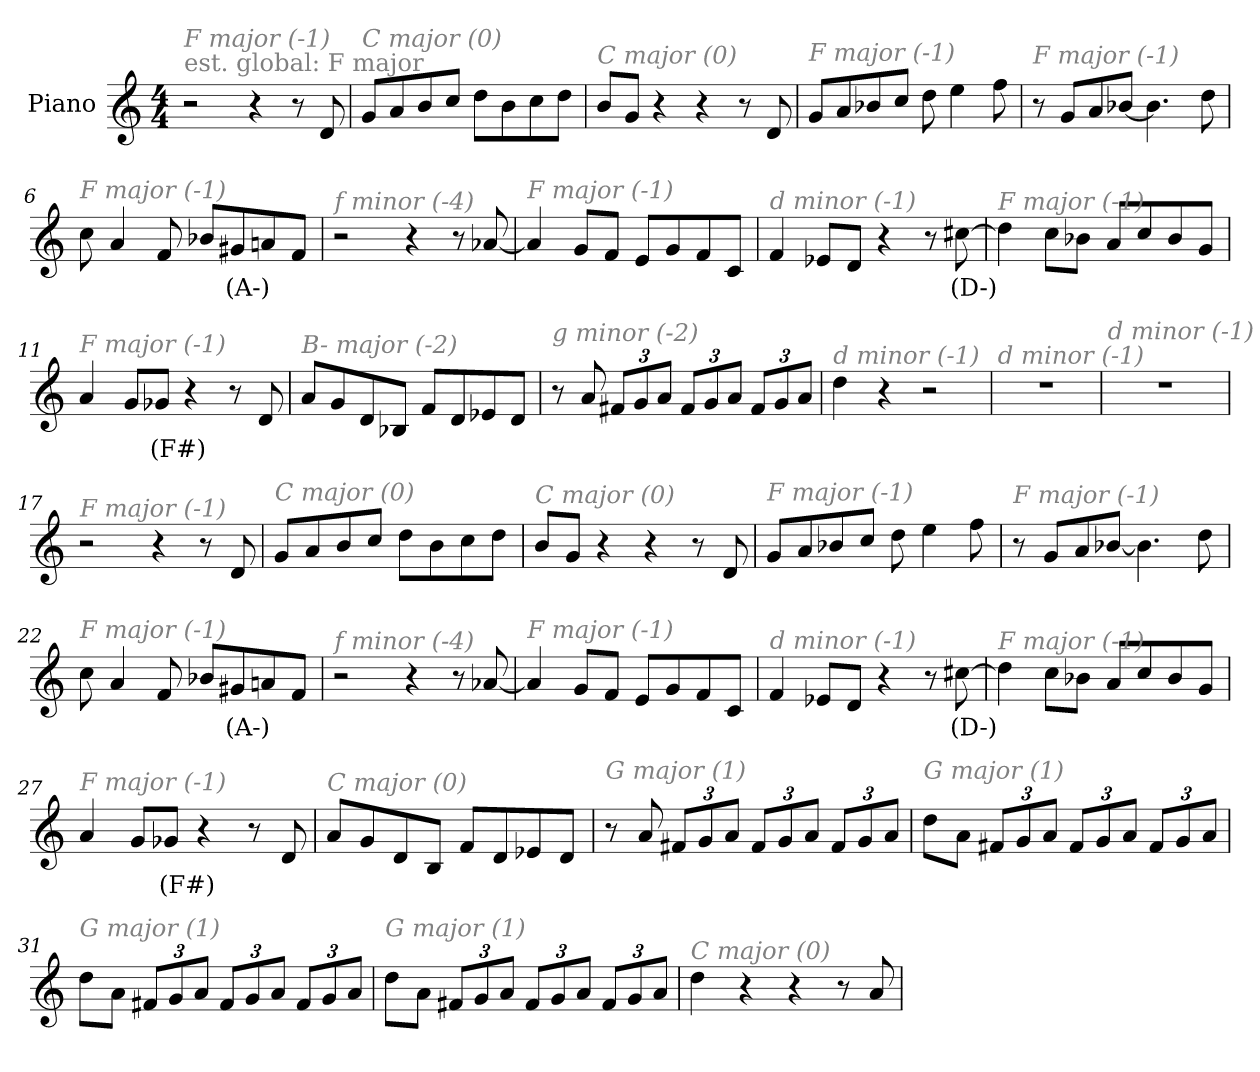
**kern	**text
*part1	*part1
*staff1	*staff1
*I"Piano	*
*I'Pno	*
*clefG2	*
*k[]	*
*M4/4	*
*MM236	*
=1	=1
!LO:TX:a:color=#808080:t=est. global&colon; F major	!
!LO:TX:i:color=#808080:t=F major (-1)	!
2r	.
4r	.
8r	.
8d/	.
=2	=2
!LO:TX:i:color=#808080:t=C major (0)	!
8g/L	.
8a/	.
8b/	.
8cc/J	.
8dd\L	.
8b\	.
8cc\	.
8dd\J	.
=3	=3
!LO:TX:i:color=#808080:t=C major (0)	!
8b/L	.
8g/J	.
4r	.
4r	.
8r	.
8d/	.
=4	=4
!LO:TX:i:color=#808080:t=F major (-1)	!
8g/L	.
8a/	.
8b-X/	.
8cc/J	.
8dd\	.
4ee\	.
8ff\	.
=5	=5
!LO:TX:i:color=#808080:t=F major (-1)	!
8r	.
8g/L	.
8a/	.
[8b-X/J	.
4.b-\]	.
8dd\	.
!!LO:LB:g=z
=6	=6
!LO:TX:i:color=#808080:t=F major (-1)	!
8cc\	.
4a/	.
8f/	.
8b-X/L	.
8g#Xi/	(A-)
8an/	.
8f/J	.
=7	=7
!LO:TX:i:color=#808080:t=f minor (-4)	!
2r	.
4r	.
8r	.
[8a-X/	.
=8	=8
!LO:TX:i:color=#808080:t=F major (-1)	!
4a-/]	.
8g/L	.
8f/J	.
8e/L	.
8g/	.
8f/	.
8c/J	.
=9	=9
!LO:TX:i:color=#808080:t=d minor (-1)	!
4f/	.
8e-X/L	.
8d/J	.
4r	.
8r	.
[8cc#Xi\	(D-)
=10	=10
!LO:TX:i:color=#808080:t=F major (-1)	!
4dd-\]	.
8cc\L	.
8b-X\J	.
8a/L	.
8cc/	.
8b-/	.
8g/J	.
!!LO:LB:g=z
=11	=11
!LO:TX:i:color=#808080:t=F major (-1)	!
4a/	.
8g/L	.
8g-Xi/J	(F#)
4r	.
8r	.
8d/	.
=12	=12
!LO:TX:i:color=#808080:t=B- major (-2)	!
8a/L	.
8g/	.
8d/	.
8B-X/J	.
8f/L	.
8d/	.
8e-X/	.
8d/J	.
=13	=13
!LO:TX:i:color=#808080:t=g minor (-2)	!
8r	.
8a/	.
*Xbrackettup	*
12f#X/L	.
12g/	.
12a/J	.
12f#/L	.
12g/	.
12a/J	.
12f#/L	.
12g/	.
12a/J	.
=14	=14
!LO:TX:i:color=#808080:t=d minor (-1)	!
4dd\	.
4r	.
2r	.
=15	=15
!LO:TX:i:color=#808080:t=d minor (-1)	!
1r	.
!!LO:LB:g=z
=16	=16
!LO:TX:i:color=#808080:t=d minor (-1)	!
1r	.
=17	=17
!LO:TX:i:color=#808080:t=F major (-1)	!
2r	.
4r	.
8r	.
8d/	.
=18	=18
!LO:TX:i:color=#808080:t=C major (0)	!
8g/L	.
8a/	.
8b/	.
8cc/J	.
8dd\L	.
8b\	.
8cc\	.
8dd\J	.
=19	=19
!LO:TX:i:color=#808080:t=C major (0)	!
8b/L	.
8g/J	.
4r	.
4r	.
8r	.
8d/	.
=20	=20
!LO:TX:i:color=#808080:t=F major (-1)	!
8g/L	.
8a/	.
8b-X/	.
8cc/J	.
8dd\	.
4ee\	.
8ff\	.
=21	=21
!LO:TX:i:color=#808080:t=F major (-1)	!
8r	.
8g/L	.
8a/	.
[8b-X/J	.
4.b-\]	.
8dd\	.
!!LO:LB:g=z
=22	=22
!LO:TX:i:color=#808080:t=F major (-1)	!
8cc\	.
4a/	.
8f/	.
8b-X/L	.
8g#Xi/	(A-)
8an/	.
8f/J	.
=23	=23
!LO:TX:i:color=#808080:t=f minor (-4)	!
2r	.
4r	.
8r	.
[8a-X/	.
=24	=24
!LO:TX:i:color=#808080:t=F major (-1)	!
4a-/]	.
8g/L	.
8f/J	.
8e/L	.
8g/	.
8f/	.
8c/J	.
=25	=25
!LO:TX:i:color=#808080:t=d minor (-1)	!
4f/	.
8e-X/L	.
8d/J	.
4r	.
8r	.
[8cc#Xi\	(D-)
=26	=26
!LO:TX:i:color=#808080:t=F major (-1)	!
4dd-\]	.
8cc\L	.
8b-X\J	.
8a/L	.
8cc/	.
8b-/	.
8g/J	.
!!LO:LB:g=z
=27	=27
!LO:TX:i:color=#808080:t=F major (-1)	!
4a/	.
8g/L	.
8g-Xi/J	(F#)
4r	.
8r	.
8d/	.
=28	=28
!LO:TX:i:color=#808080:t=C major (0)	!
8a/L	.
8g/	.
8d/	.
8B/J	.
8f/L	.
8d/	.
8e-X/	.
8d/J	.
=29	=29
!LO:TX:i:color=#808080:t=G major (1)	!
8r	.
8a/	.
12f#X/L	.
12g/	.
12a/J	.
12f#/L	.
12g/	.
12a/J	.
12f#/L	.
12g/	.
12a/J	.
=30	=30
!LO:TX:i:color=#808080:t=G major (1)	!
8dd\L	.
8a\J	.
12f#X/L	.
12g/	.
12a/J	.
12f#/L	.
12g/	.
12a/J	.
12f#/L	.
12g/	.
12a/J	.
!!LO:LB:g=z
=31	=31
!LO:TX:i:color=#808080:t=G major (1)	!
8dd\L	.
8a\J	.
12f#X/L	.
12g/	.
12a/J	.
12f#/L	.
12g/	.
12a/J	.
12f#/L	.
12g/	.
12a/J	.
=32	=32
!LO:TX:i:color=#808080:t=G major (1)	!
8dd\L	.
8a\J	.
12f#X/L	.
12g/	.
12a/J	.
12f#/L	.
12g/	.
12a/J	.
12f#/L	.
12g/	.
12a/J	.
=33	=33
!LO:TX:i:color=#808080:t=C major (0)	!
4dd\	.
4r	.
4r	.
8r	.
8a/	.
=	=
*-	*-
